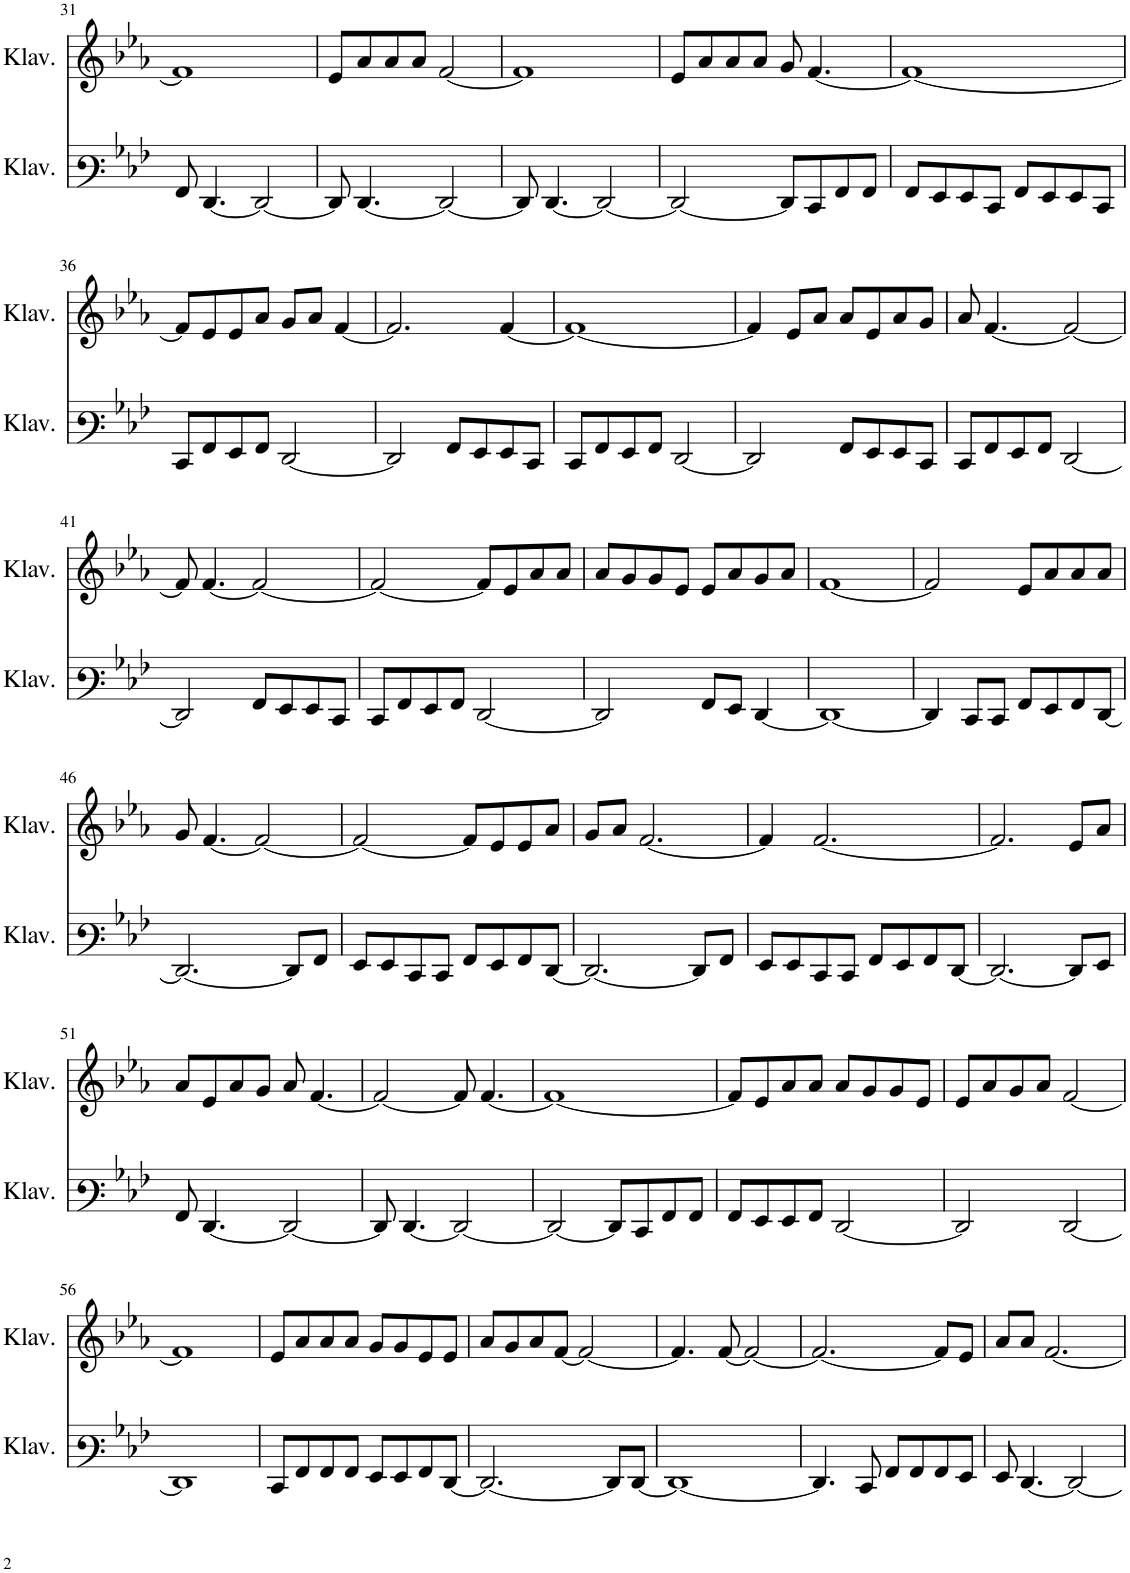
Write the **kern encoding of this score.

**kern	**kern
*part2	*part1
*staff2	*staff1
*I"Klavier	*I"Klavier
*I'Klav.	*I'Klav.
!!LO:PB:g=z
*clefF3	*clefG2
*k[b-e-a-]	*k[b-e-a-]
*M4/4	*M4/4
=31	=31
8AA-/	1f]
[4.FF/	.
2FF/_	.
=32	=32
8FF/]	8e-/L
[4.FF/	8a-/
.	8a-/
.	8a-/J
2FF/_	[2f/
=33	=33
8FF/]	1f]
[4.FF/	.
2FF/_	.
=34	=34
2FF/_	8e-/L
.	8a-/
.	8a-/
.	8a-/J
8FF/L]	8g/
8EE-/	[4.f/
8AA-/	.
8AA-/J	.
=35	=35
8AA-/L	1f_
8GG/	.
8GG/	.
8EE-/J	.
8AA-/L	.
8GG/	.
8GG/	.
8EE-/J	.
!!LO:LB:g=z
=36	=36
8EE-/L	8f/L]
8AA-/	8e-/
8GG/	8e-/
8AA-/J	8a-/J
[2FF/	8g/L
.	8a-/J
.	[4f/
=37	=37
2FF/]	2.f/]
8AA-/L	.
8GG/	.
8GG/	[4f/
8EE-/J	.
=38	=38
8EE-/L	1f_
8AA-/	.
8GG/	.
8AA-/J	.
[2FF/	.
=39	=39
2FF/]	4f/]
.	8e-/L
.	8a-/J
8AA-/L	8a-/L
8GG/	8e-/
8GG/	8a-/
8EE-/J	8g/J
=40	=40
8EE-/L	8a-/
8AA-/	[4.f/
8GG/	.
8AA-/J	.
[2FF/	2f/_
!!LO:LB:g=z
=41	=41
2FF/]	8f/]
.	[4.f/
8AA-/L	2f/_
8GG/	.
8GG/	.
8EE-/J	.
=42	=42
8EE-/L	2f/_
8AA-/	.
8GG/	.
8AA-/J	.
[2FF/	8f/L]
.	8e-/
.	8a-/
.	8a-/J
=43	=43
2FF/]	8a-/L
.	8g/
.	8g/
.	8e-/J
8AA-/L	8e-/L
8GG/J	8a-/
[4FF/	8g/
.	8a-/J
=44	=44
1FF_	[1f
=45	=45
4FF/]	2f/]
8EE-/L	.
8EE-/J	.
8AA-/L	8e-/L
8GG/	8a-/
8AA-/	8a-/
[8FF/J	8a-/J
!!LO:LB:g=z
=46	=46
2.FF/_	8g/
.	[4.f/
.	2f/_
8FF/L]	.
8AA-/J	.
=47	=47
8GG/L	2f/_
8GG/	.
8EE-/	.
8EE-/J	.
8AA-/L	8f/L]
8GG/	8e-/
8AA-/	8e-/
[8FF/J	8a-/J
=48	=48
2.FF/_	8g/L
.	8a-/J
.	[2.f/
8FF/L]	.
8AA-/J	.
=49	=49
8GG/L	4f/]
8GG/	.
8EE-/	[2.f/
8EE-/J	.
8AA-/L	.
8GG/	.
8AA-/	.
[8FF/J	.
=50	=50
2.FF/_	2.f/]
8FF/L]	8e-/L
8GG/J	8a-/J
!!LO:LB:g=z
=51	=51
8AA-/	8a-/L
[4.FF/	8e-/
.	8a-/
.	8g/J
2FF/_	8a-/
.	[4.f/
=52	=52
8FF/]	2f/_
[4.FF/	.
2FF/_	8f/]
.	[4.f/
=53	=53
2FF/_	1f_
8FF/L]	.
8EE-/	.
8AA-/	.
8AA-/J	.
=54	=54
8AA-/L	8f/L]
8GG/	8e-/
8GG/	8a-/
8AA-/J	8a-/J
[2FF/	8a-/L
.	8g/
.	8g/
.	8e-/J
=55	=55
2FF/]	8e-/L
.	8a-/
.	8g/
.	8a-/J
[2FF/	[2f/
!!LO:LB:g=z
=56	=56
1FF]	1f]
=57	=57
8EE-/L	8e-/L
8AA-/	8a-/
8AA-/	8a-/
8AA-/J	8a-/J
8GG/L	8g/L
8GG/	8g/
8AA-/	8e-/
[8FF/J	8e-/J
=58	=58
2.FF/_	8a-/L
.	8g/
.	8a-/
.	[8f/J
.	2f/_
8FF/L]	.
[8FF/J	.
=59	=59
1FF_	4.f/]
.	[8f/
.	2f/_
=60	=60
4.FF/]	2.f/_
8EE-/	.
8AA-/L	.
8AA-/	.
8AA-/	8f/L]
8GG/J	8e-/J
=61	=61
8GG/	8a-/L
[4.FF/	8a-/J
.	[2.f/
2FF/_	.
=	=
*-	*-
